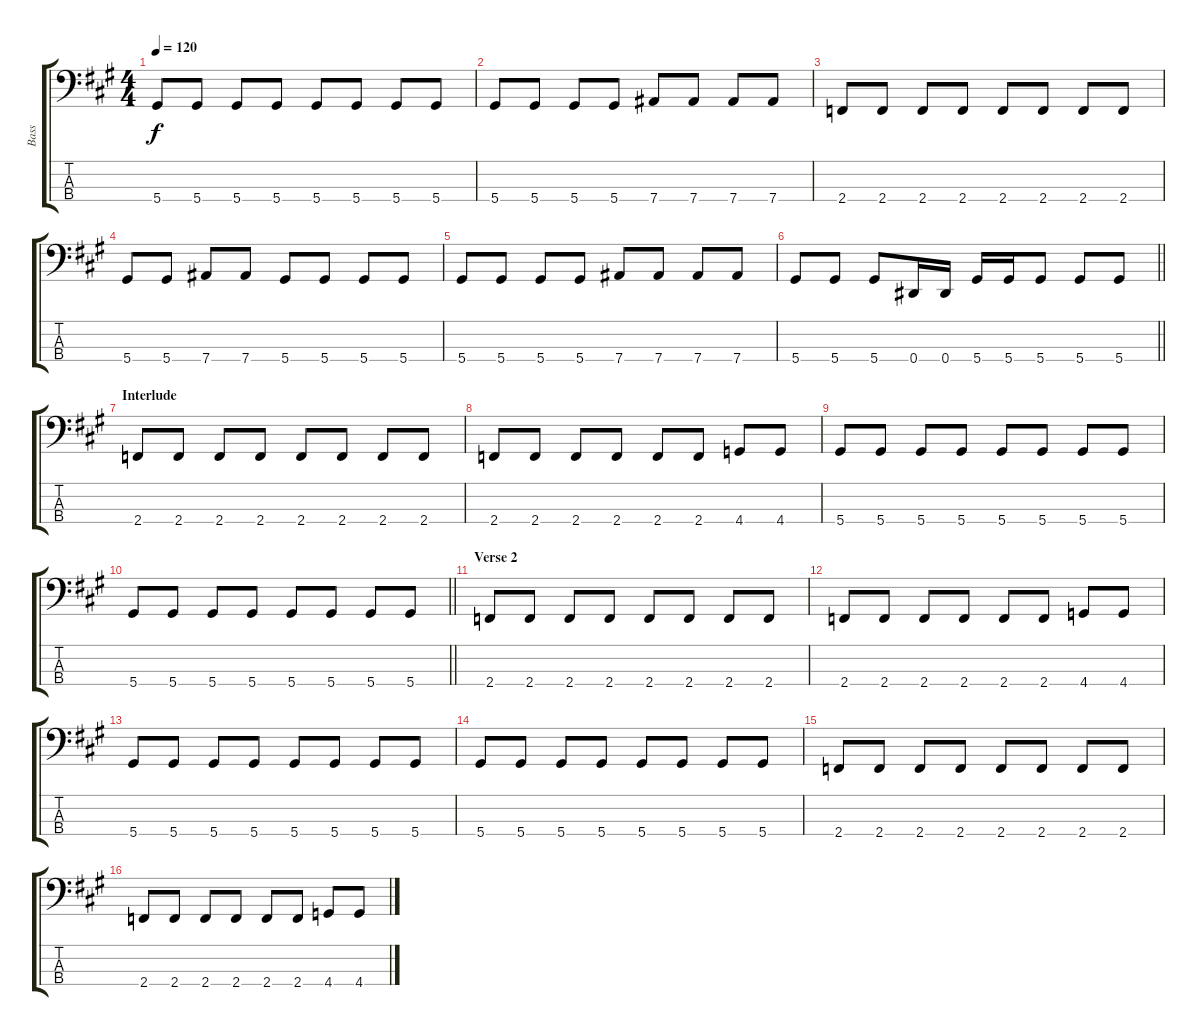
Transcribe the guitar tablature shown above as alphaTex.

\track ("Bass" "Bass") {instrument electricbassfinger}
\staff {score tabs}
\tuning (Gb2 Db2 Ab1 Eb1) {hide}
\ts (4 4)
\tempo 120
\clef f4
\ks a
5.4.8{dy f} 5.4.8 5.4.8 5.4.8 5.4.8 5.4.8 5.4.8 5.4.8 |
5.4.8 5.4.8 5.4.8 5.4.8 7.4.8 7.4.8 7.4.8 7.4.8 |
2.4.8 2.4.8 2.4.8 2.4.8 2.4.8 2.4.8 2.4.8 2.4.8 |
5.4.8 5.4.8 7.4.8 7.4.8 5.4.8 5.4.8 5.4.8 5.4.8 |
5.4.8 5.4.8 5.4.8 5.4.8 7.4.8 7.4.8 7.4.8 7.4.8 |
\barLineRight lightlight
5.4.8 5.4.8 5.4.8 0.4.16 0.4.16 5.4.16 5.4.16 5.4.8 5.4.8 5.4.8 |
\section ("" "Interlude")
2.4.8 2.4.8 2.4.8 2.4.8 2.4.8 2.4.8 2.4.8 2.4.8 |
2.4.8 2.4.8 2.4.8 2.4.8 2.4.8 2.4.8 4.4.8 4.4.8 |
5.4.8 5.4.8 5.4.8 5.4.8 5.4.8 5.4.8 5.4.8 5.4.8 |
\barLineRight lightlight
5.4.8 5.4.8 5.4.8 5.4.8 5.4.8 5.4.8 5.4.8 5.4.8 |
\section ("" "Verse 2")
2.4.8 2.4.8 2.4.8 2.4.8 2.4.8 2.4.8 2.4.8 2.4.8 |
2.4.8 2.4.8 2.4.8 2.4.8 2.4.8 2.4.8 4.4.8 4.4.8 |
5.4.8 5.4.8 5.4.8 5.4.8 5.4.8 5.4.8 5.4.8 5.4.8 |
5.4.8 5.4.8 5.4.8 5.4.8 5.4.8 5.4.8 5.4.8 5.4.8 |
2.4.8 2.4.8 2.4.8 2.4.8 2.4.8 2.4.8 2.4.8 2.4.8 |
2.4.8 2.4.8 2.4.8 2.4.8 2.4.8 2.4.8 4.4.8 4.4.8
